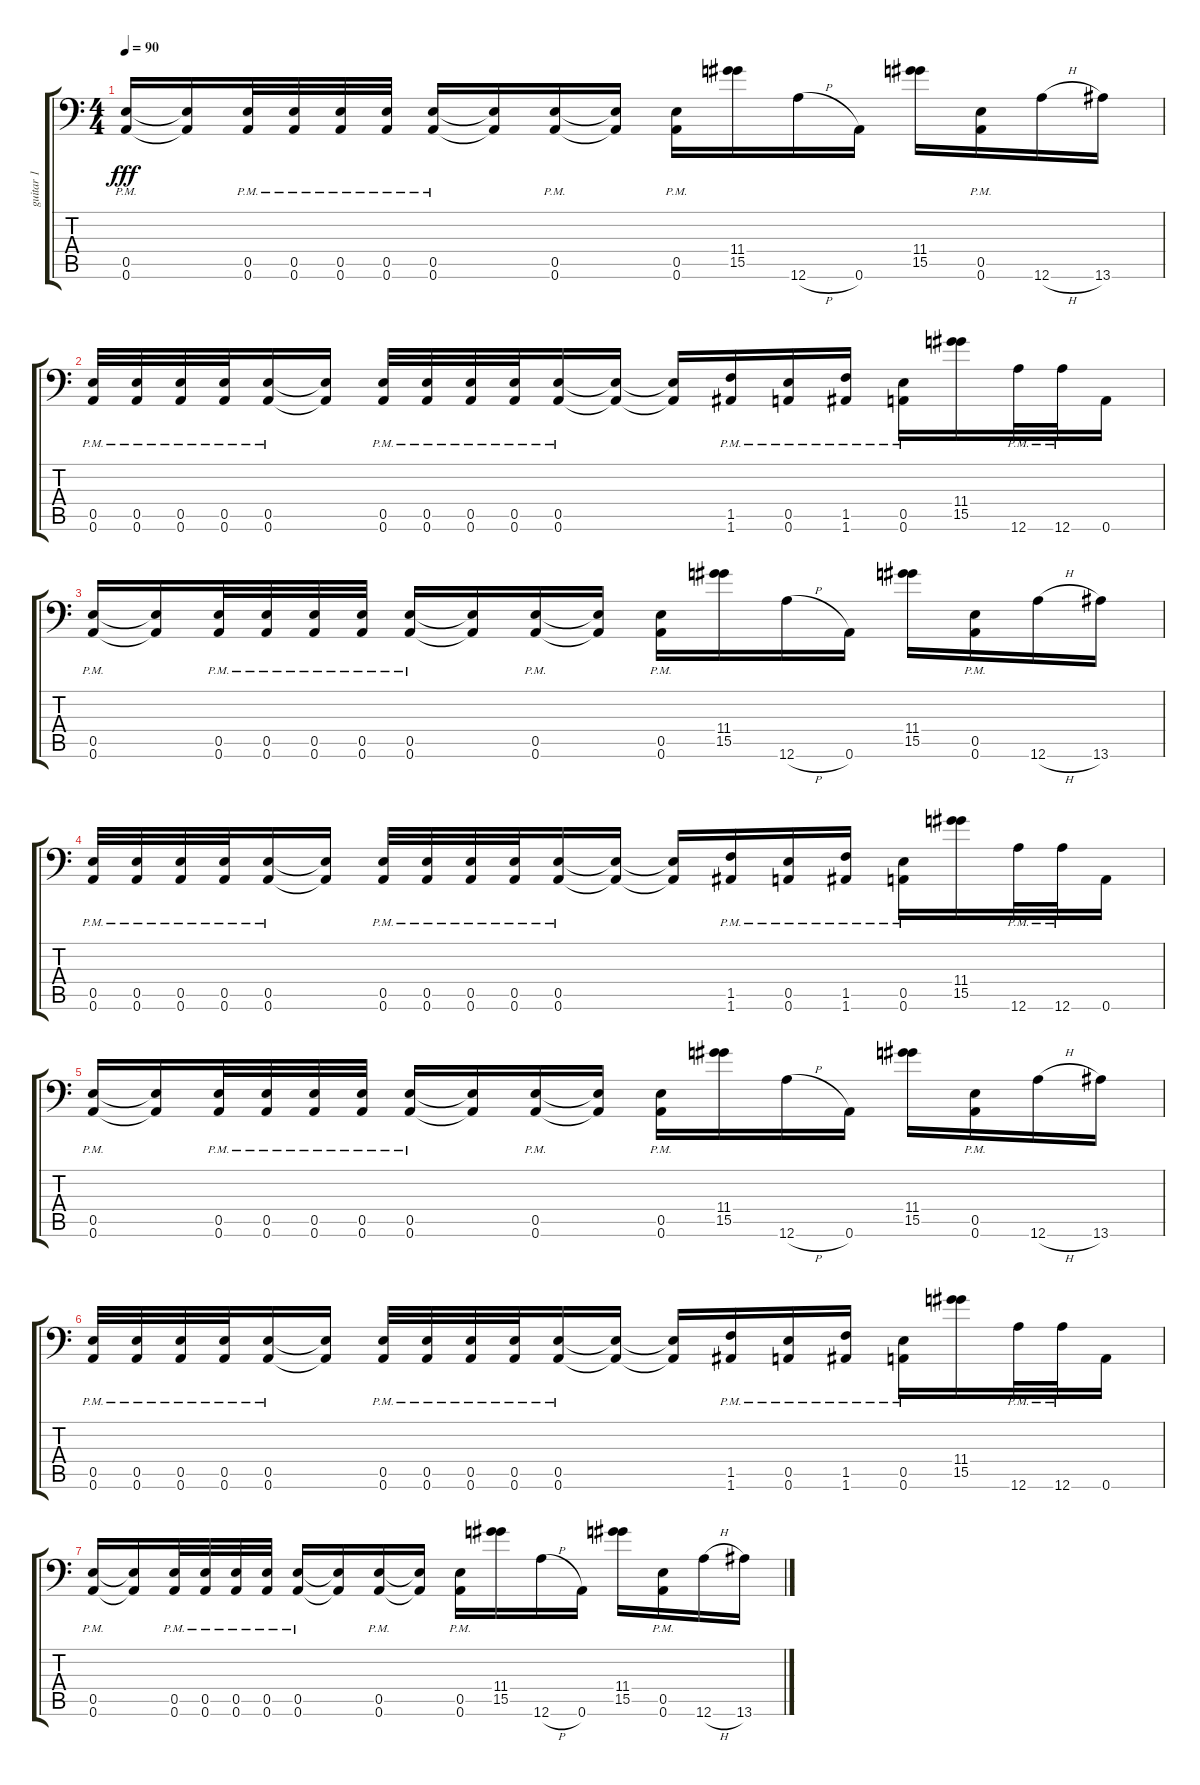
\track ("guitar 1" "guitar 1") {instrument distortionguitar}
\staff {score tabs}
\tuning (B3 Gb3 D3 A2 E2 A1) {hide}
\ts (4 4)
\tempo 90
\clef f4
\ks c
(0.5{pm} 0.6{pm}).16{dy fff} (0.5{t} 0.6{t}).16 (0.5{pm} 0.6{pm}).32 (0.5{pm} 0.6{pm}).32 (0.5{pm} 0.6{pm}).32 (0.5{pm} 0.6{pm}).32 (0.5{pm} 0.6{pm}).16 (0.5{t} 0.6{t}).16 (0.5{pm} 0.6{pm}).16 (0.5{t} 0.6{t}).16 (0.5{pm} 0.6{pm}).16 (11.4 15.5).16 12.6{h}.16 0.6.16 (11.4 15.5).16 (0.5{pm} 0.6{pm}).16 12.6{h}.16 13.6.16 |
(0.5{pm} 0.6{pm}).32 (0.5{pm} 0.6{pm}).32 (0.5{pm} 0.6{pm}).32 (0.5{pm} 0.6{pm}).32 (0.5{pm} 0.6{pm}).16 (0.5{t} 0.6{t}).16 (0.5{pm} 0.6{pm}).32 (0.5{pm} 0.6{pm}).32 (0.5{pm} 0.6{pm}).32 (0.5{pm} 0.6{pm}).32 (0.5{pm} 0.6{pm}).16 (0.5{t} 0.6{t}).16 (0.5{t} 0.6{t}).16 (1.5{pm} 1.6{pm}).16 (0.5{pm} 0.6{pm}).16 (1.5{pm} 1.6{pm}).16 (0.5{pm} 0.6{pm}).16 (11.4 15.5).16 12.6{pm}.32 12.6{pm}.32 0.6.16 |
(0.5{pm} 0.6{pm}).16 (0.5{t} 0.6{t}).16 (0.5{pm} 0.6{pm}).32 (0.5{pm} 0.6{pm}).32 (0.5{pm} 0.6{pm}).32 (0.5{pm} 0.6{pm}).32 (0.5{pm} 0.6{pm}).16 (0.5{t} 0.6{t}).16 (0.5{pm} 0.6{pm}).16 (0.5{t} 0.6{t}).16 (0.5{pm} 0.6{pm}).16 (11.4 15.5).16 12.6{h}.16 0.6.16 (11.4 15.5).16 (0.5{pm} 0.6{pm}).16 12.6{h}.16 13.6.16 |
(0.5{pm} 0.6{pm}).32 (0.5{pm} 0.6{pm}).32 (0.5{pm} 0.6{pm}).32 (0.5{pm} 0.6{pm}).32 (0.5{pm} 0.6{pm}).16 (0.5{t} 0.6{t}).16 (0.5{pm} 0.6{pm}).32 (0.5{pm} 0.6{pm}).32 (0.5{pm} 0.6{pm}).32 (0.5{pm} 0.6{pm}).32 (0.5{pm} 0.6{pm}).16 (0.5{t} 0.6{t}).16 (0.5{t} 0.6{t}).16 (1.5{pm} 1.6{pm}).16 (0.5{pm} 0.6{pm}).16 (1.5{pm} 1.6{pm}).16 (0.5{pm} 0.6{pm}).16 (11.4 15.5).16 12.6{pm}.32 12.6{pm}.32 0.6.16 |
(0.5{pm} 0.6{pm}).16 (0.5{t} 0.6{t}).16 (0.5{pm} 0.6{pm}).32 (0.5{pm} 0.6{pm}).32 (0.5{pm} 0.6{pm}).32 (0.5{pm} 0.6{pm}).32 (0.5{pm} 0.6{pm}).16 (0.5{t} 0.6{t}).16 (0.5{pm} 0.6{pm}).16 (0.5{t} 0.6{t}).16 (0.5{pm} 0.6{pm}).16 (11.4 15.5).16 12.6{h}.16 0.6.16 (11.4 15.5).16 (0.5{pm} 0.6{pm}).16 12.6{h}.16 13.6.16 |
(0.5{pm} 0.6{pm}).32 (0.5{pm} 0.6{pm}).32 (0.5{pm} 0.6{pm}).32 (0.5{pm} 0.6{pm}).32 (0.5{pm} 0.6{pm}).16 (0.5{t} 0.6{t}).16 (0.5{pm} 0.6{pm}).32 (0.5{pm} 0.6{pm}).32 (0.5{pm} 0.6{pm}).32 (0.5{pm} 0.6{pm}).32 (0.5{pm} 0.6{pm}).16 (0.5{t} 0.6{t}).16 (0.5{t} 0.6{t}).16 (1.5{pm} 1.6{pm}).16 (0.5{pm} 0.6{pm}).16 (1.5{pm} 1.6{pm}).16 (0.5{pm} 0.6{pm}).16 (11.4 15.5).16 12.6{pm}.32 12.6{pm}.32 0.6.16 |
(0.5{pm} 0.6{pm}).16 (0.5{t} 0.6{t}).16 (0.5{pm} 0.6{pm}).32 (0.5{pm} 0.6{pm}).32 (0.5{pm} 0.6{pm}).32 (0.5{pm} 0.6{pm}).32 (0.5{pm} 0.6{pm}).16 (0.5{t} 0.6{t}).16 (0.5{pm} 0.6{pm}).16 (0.5{t} 0.6{t}).16 (0.5{pm} 0.6{pm}).16 (11.4 15.5).16 12.6{h}.16 0.6.16 (11.4 15.5).16 (0.5{pm} 0.6{pm}).16 12.6{h}.16 13.6.16
